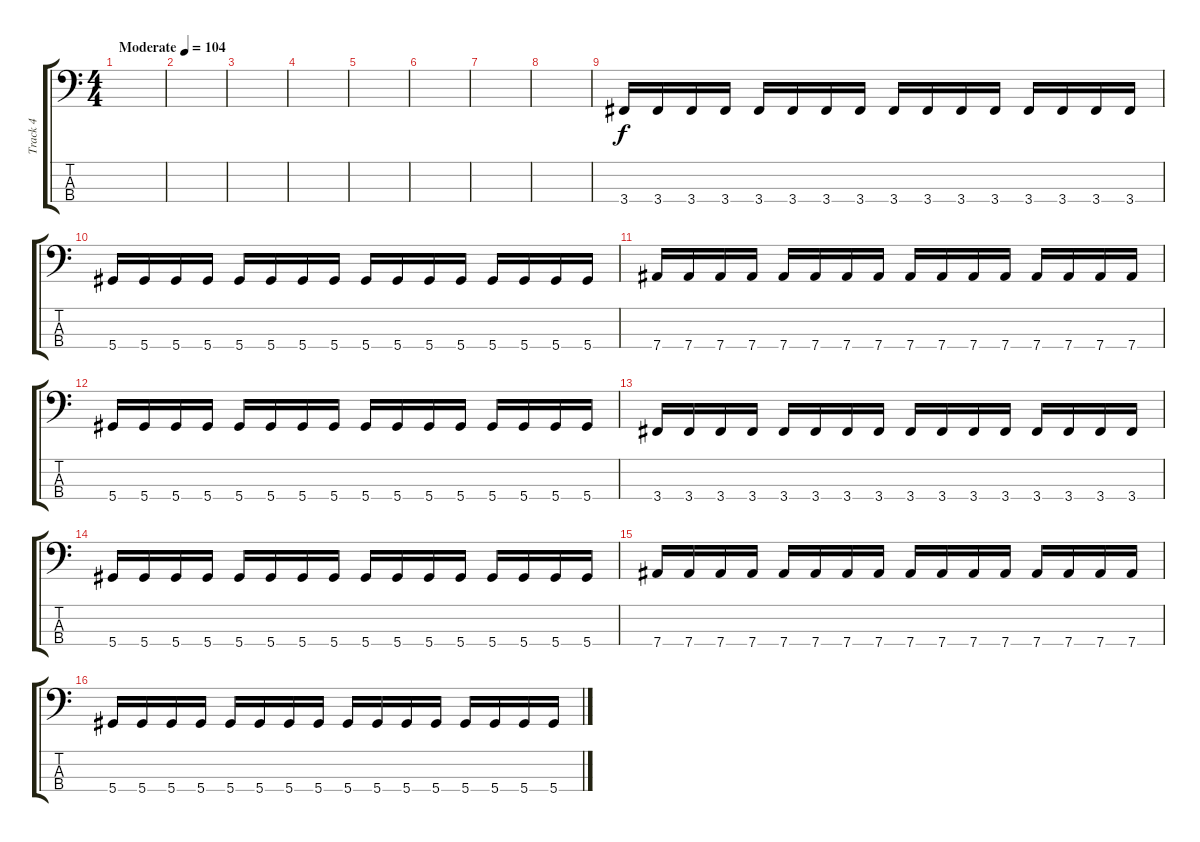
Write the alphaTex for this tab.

\track ("Track 4" "Track 4") {instrument electricbasspick}
\staff {score tabs}
\tuning (Gb2 Db2 Ab1 Eb1) {hide}
\ts (4 4)
\tempo (104 "Moderate")
\clef f4
\ks c
|
|
|
|
|
|
|
|
3.4.16 3.4.16 3.4.16 3.4.16 3.4.16 3.4.16 3.4.16 3.4.16 3.4.16 3.4.16 3.4.16 3.4.16 3.4.16 3.4.16 3.4.16 3.4.16 |
5.4.16 5.4.16 5.4.16 5.4.16 5.4.16 5.4.16 5.4.16 5.4.16 5.4.16 5.4.16 5.4.16 5.4.16 5.4.16 5.4.16 5.4.16 5.4.16 |
7.4.16 7.4.16 7.4.16 7.4.16 7.4.16 7.4.16 7.4.16 7.4.16 7.4.16 7.4.16 7.4.16 7.4.16 7.4.16 7.4.16 7.4.16 7.4.16 |
5.4.16 5.4.16 5.4.16 5.4.16 5.4.16 5.4.16 5.4.16 5.4.16 5.4.16 5.4.16 5.4.16 5.4.16 5.4.16 5.4.16 5.4.16 5.4.16 |
3.4.16 3.4.16 3.4.16 3.4.16 3.4.16 3.4.16 3.4.16 3.4.16 3.4.16 3.4.16 3.4.16 3.4.16 3.4.16 3.4.16 3.4.16 3.4.16 |
5.4.16 5.4.16 5.4.16 5.4.16 5.4.16 5.4.16 5.4.16 5.4.16 5.4.16 5.4.16 5.4.16 5.4.16 5.4.16 5.4.16 5.4.16 5.4.16 |
7.4.16 7.4.16 7.4.16 7.4.16 7.4.16 7.4.16 7.4.16 7.4.16 7.4.16 7.4.16 7.4.16 7.4.16 7.4.16 7.4.16 7.4.16 7.4.16 |
5.4.16 5.4.16 5.4.16 5.4.16 5.4.16 5.4.16 5.4.16 5.4.16 5.4.16 5.4.16 5.4.16 5.4.16 5.4.16 5.4.16 5.4.16 5.4.16
